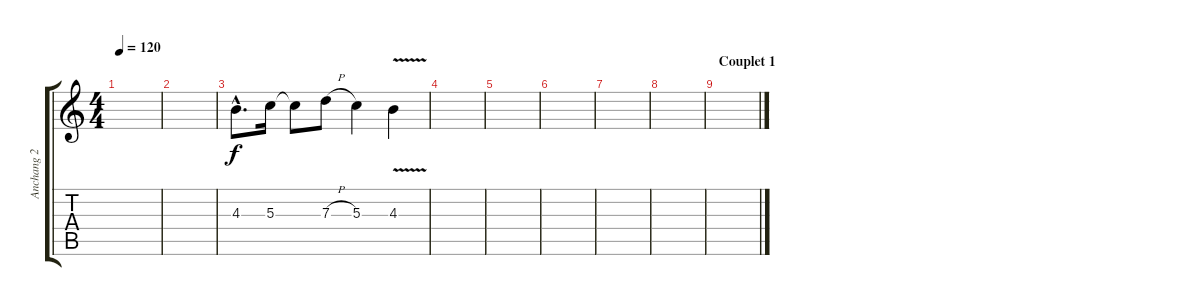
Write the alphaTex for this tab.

\track ("Anchang 2" "Anchang 2") {instrument overdrivenguitar}
\staff {score tabs}
\tuning (E4 B3 G3 D3 A2 E2) {hide}
\ts (4 4)
\tempo 120
\clef g2
\ks c
|
|
4.3{hac}.8{d} 5.3.16 5.3{t}.8 7.3{h}.8 5.3.4 4.3{v}.4 |
|
|
|
|
|
\section ("" "Couplet 1")
